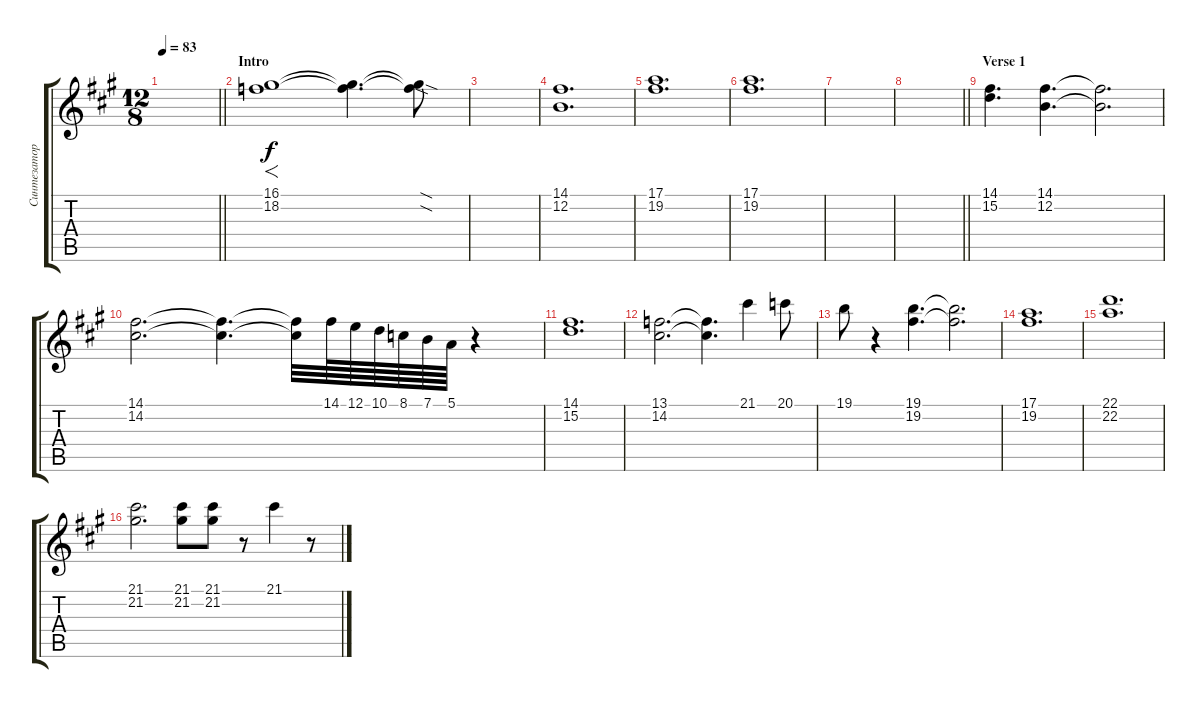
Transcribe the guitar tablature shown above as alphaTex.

\track ("Синтезатор" "Синтезатор") {instrument rockorgan}
\staff {score tabs}
\tuning (E4 B3 G3 D3 A2 E2) {hide}
\ts (12 8)
\tempo 83
\clef g2
\barLineRight lightlight
\ks f#minor
|
\section ("" "Intro")
(16.1 18.2).1{f} (16.1{t} 18.2{t}).4{d} (16.1{sod t} 18.2{sod t}).8 |
|
(14.1 12.2).1{d} |
(17.1 19.2).1{d} |
(17.1 19.2).1{d} |
|
\barLineRight lightlight
|
\section ("" "Verse 1")
(14.1 15.2).4{d} (14.1 12.2).4{d} (14.1{t} 12.2{t}).2{d} |
(14.1 14.2).2{d} (14.1{t} 14.2{t}).4{d} (14.1{t} 14.2{t}).32 14.1.64 12.1.64 10.1.64 8.1.64 7.1.64 5.1.64 r.4 |
(14.1 15.2).1{d} |
(13.1 14.2).2{d} (13.1{t} 14.2{t}).4{d} 21.1.4 20.1.8 |
19.1.8 r.4 (19.1 19.2).4{d} (19.1{t} 19.2{t}).2{d} |
(17.1 19.2).1{d} |
(22.1 22.2).1{d} |
(21.1 21.2).2{d} (21.1 21.2).8 (21.1 21.2).8 r.8 21.1.4 r.8
